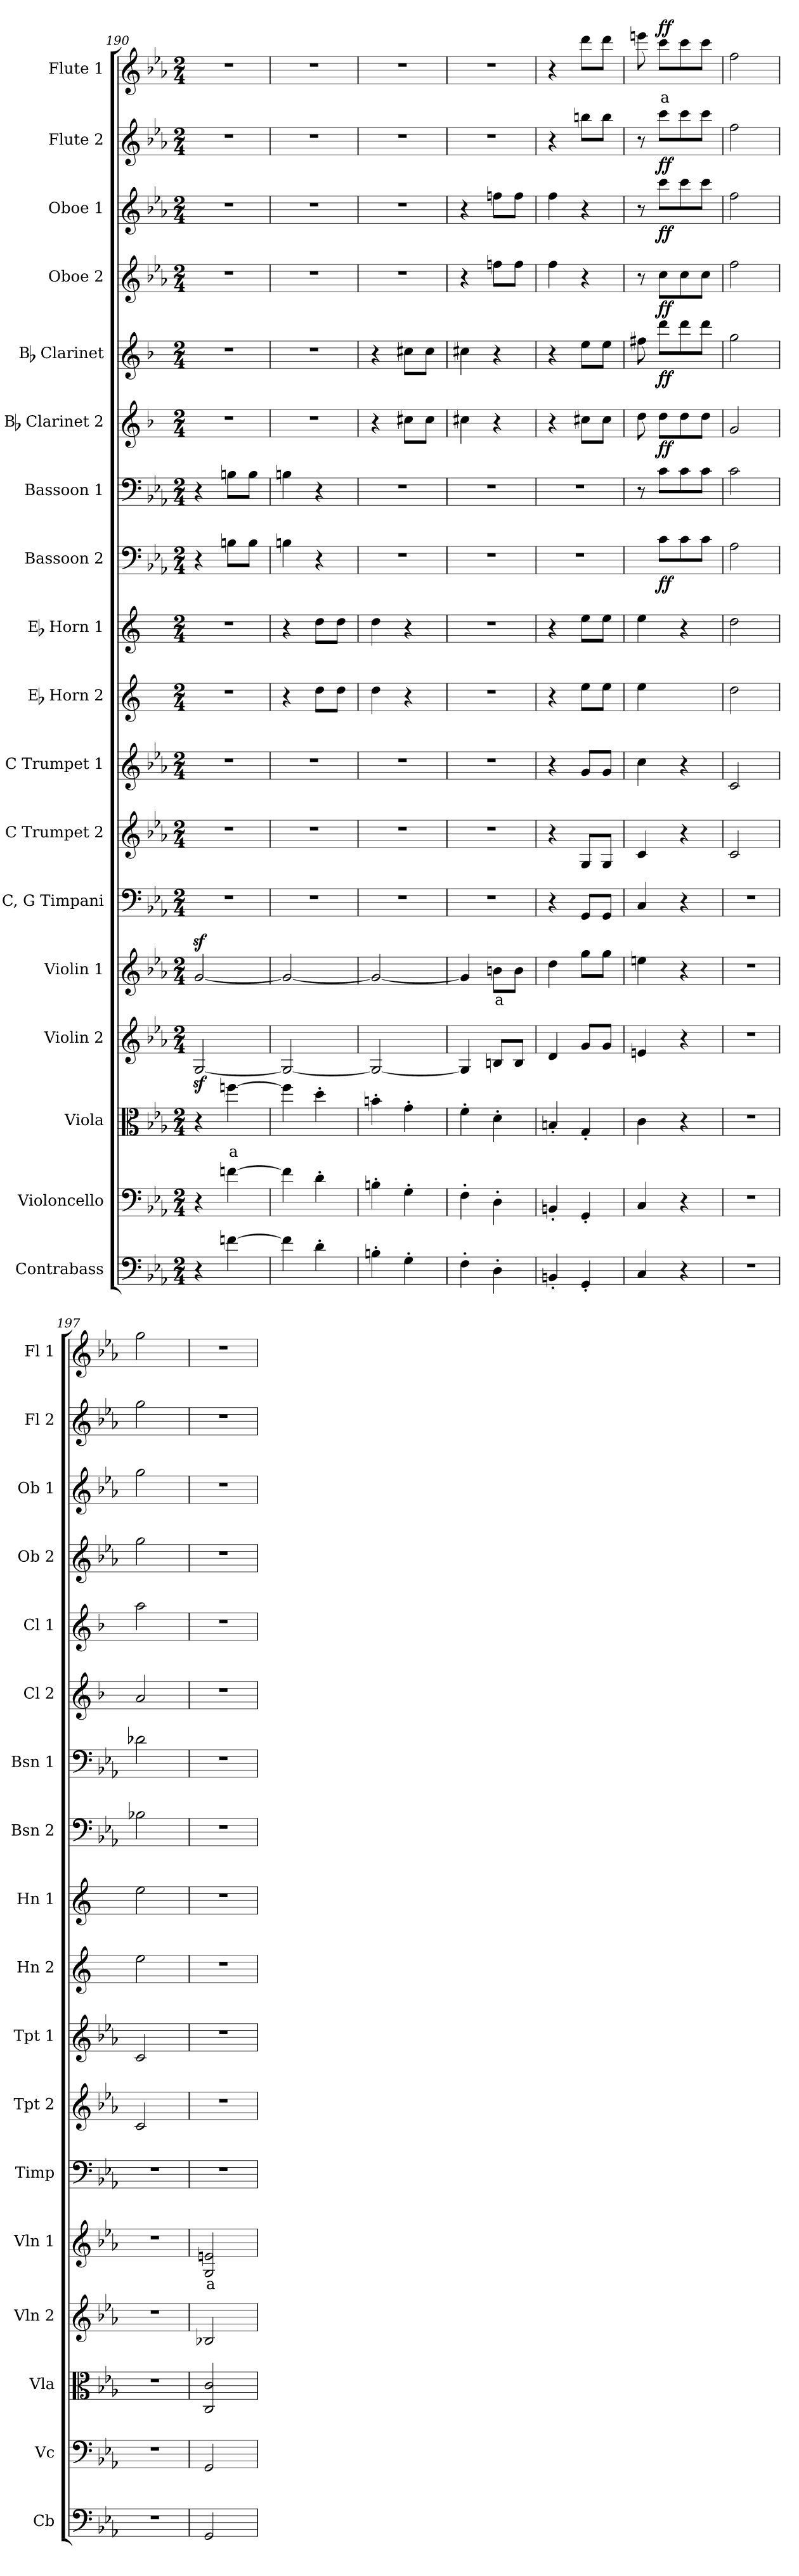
**kern	**kern	**kern	**text	**kern	**kern	**text	**kern	**kern	**kern	**kern	**kern	**kern	**dynam	**kern	**kern	**dynam	**kern	**dynam	**kern	**dynam	**kern	**dynam	**kern	**dynam	**kern	**text	**dynam
*part18	*part17	*part16	*part16	*part15	*part14	*part14	*part13	*part12	*part11	*part10	*part9	*part8	*part8	*part7	*part6	*part6	*part5	*part5	*part4	*part4	*part3	*part3	*part2	*part2	*part1	*part1	*part1
*staff18	*staff17	*staff16	*staff16	*staff15	*staff14	*staff14	*staff13	*staff12	*staff11	*staff10	*staff9	*staff8	*staff8	*staff7	*staff6	*staff6	*staff5	*staff5	*staff4	*staff4	*staff3	*staff3	*staff2	*staff2	*staff1	*staff1	*staff1
*I"Contrabass	*I"Violoncello	*I"Viola	*	*I"Violin 2	*I"Violin 1	*	*I"C, G Timpani	*I"C Trumpet 2	*I"C Trumpet 1	*I"Eb Horn 2	*I"Eb Horn 1	*I"Bassoon 2	*	*I"Bassoon 1	*I"Bb Clarinet 2	*	*I"Bb Clarinet	*	*I"Oboe 2	*	*I"Oboe 1	*	*I"Flute 2	*	*I"Flute 1	*	*
*I'Cb	*I'Vc	*I'Vla	*	*I'Vln 2	*I'Vln 1	*	*I'Timp	*I'Tpt 2	*I'Tpt 1	*I'Hn 2	*I'Hn 1	*I'Bsn 2	*	*I'Bsn 1	*I'Cl 2	*	*I'Cl 1	*	*I'Ob 2	*	*I'Ob 1	*	*I'Fl 2	*	*I'Fl 1	*	*
*clefF4	*clefF4	*clefC3	*	*clefG2	*clefG2	*	*clefF4	*clefG2	*clefG2	*clefG2	*clefG2	*clefF4	*	*clefF4	*clefG2	*	*clefG2	*	*clefG2	*	*clefG2	*	*clefG2	*	*clefG2	*	*
*ITrd7c12	*	*	*	*	*	*	*	*	*	*ITrd5c9	*ITrd5c9	*	*	*	*ITrd1c2	*	*ITrd1c2	*	*	*	*	*	*	*	*	*	*
*k[b-e-a-]	*k[b-e-a-]	*k[b-e-a-]	*	*k[b-e-a-]	*k[b-e-a-]	*	*k[b-e-a-]	*k[b-e-a-]	*k[b-e-a-]	*k[b-e-a-]	*k[b-e-a-]	*k[b-e-a-]	*	*k[b-e-a-]	*k[b-e-a-]	*	*k[b-e-a-]	*	*k[b-e-a-]	*	*k[b-e-a-]	*	*k[b-e-a-]	*	*k[b-e-a-]	*	*
*M2/4	*M2/4	*M2/4	*	*M2/4	*M2/4	*	*M2/4	*M2/4	*M2/4	*M2/4	*M2/4	*M2/4	*	*M2/4	*M2/4	*	*M2/4	*	*M2/4	*	*M2/4	*	*M2/4	*	*M2/4	*	*
=190	=190	=190	=190	=190	=190	=190	=190	=190	=190	=190	=190	=190	=190	=190	=190	=190	=190	=190	=190	=190	=190	=190	=190	=190	=190	=190	=190
4r	4r	4r	.	[2Gz</	[2gz</	.	2r	2r	2r	2r	2r	4r	.	4r	2r	.	2r	.	2r	.	2r	.	2r	.	2r	.	.
!	!	!	!LO:LY:b:color=#FF0000	!	!	!	!	!	!	!	!	!	!	!	!	!	!	!	!	!	!	!	!	!	!	!	!
[4Fn\	[4fn\	[4ffn\	a	.	.	.	.	.	.	.	.	8Bn\L	.	8Bn\L	.	.	.	.	.	.	.	.	.	.	.	.	.
.	.	.	.	.	.	.	.	.	.	.	.	8B\J	.	8B\J	.	.	.	.	.	.	.	.	.	.	.	.	.
=191	=191	=191	=191	=191	=191	=191	=191	=191	=191	=191	=191	=191	=191	=191	=191	=191	=191	=191	=191	=191	=191	=191	=191	=191	=191	=191	=191
4F\]	4f\]	4ff\]	.	2G/_	2g/_	.	2r	2r	2r	4r	4r	4Bn\	.	4Bn\	2r	.	2r	.	2r	.	2r	.	2r	.	2r	.	.
4D'\	4d'\	4dd'\	.	.	.	.	.	.	.	8f\L	8f\L	4r	.	4r	.	.	.	.	.	.	.	.	.	.	.	.	.
.	.	.	.	.	.	.	.	.	.	8f\J	8f\J	.	.	.	.	.	.	.	.	.	.	.	.	.	.	.	.
=192	=192	=192	=192	=192	=192	=192	=192	=192	=192	=192	=192	=192	=192	=192	=192	=192	=192	=192	=192	=192	=192	=192	=192	=192	=192	=192	=192
4BBn'\	4Bn'\	4bn'\	.	2G/_	2g/_	.	2r	2r	2r	4f\	4f\	2r	.	2r	4r	.	4r	.	2r	.	2r	.	2r	.	2r	.	.
4GG'\	4G'\	4g'\	.	.	.	.	.	.	.	4r	4r	.	.	.	8bn\L	.	8bn\L	.	.	.	.	.	.	.	.	.	.
.	.	.	.	.	.	.	.	.	.	.	.	.	.	.	8b\J	.	8b\J	.	.	.	.	.	.	.	.	.	.
=193	=193	=193	=193	=193	=193	=193	=193	=193	=193	=193	=193	=193	=193	=193	=193	=193	=193	=193	=193	=193	=193	=193	=193	=193	=193	=193	=193
4FF'\	4F'\	4f'\	.	4G/]	4g/]	.	2r	2r	2r	2r	2r	2r	.	2r	4bn\	.	4bn\	.	4r	.	4r	.	2r	.	2r	.	.
!	!	!	!	!	!	!LO:LY:b:color=#FF0000	!	!	!	!	!	!	!	!	!	!	!	!	!	!	!	!	!	!	!	!	!
4DD'\	4D'\	4d'\	.	8Bn/L	8bn\L	a	.	.	.	.	.	.	.	.	4r	.	4r	.	8ffn\L	.	8ffn\L	.	.	.	.	.	.
.	.	.	.	8B/J	8b\J	.	.	.	.	.	.	.	.	.	.	.	.	.	8ff\J	.	8ff\J	.	.	.	.	.	.
=194	=194	=194	=194	=194	=194	=194	=194	=194	=194	=194	=194	=194	=194	=194	=194	=194	=194	=194	=194	=194	=194	=194	=194	=194	=194	=194	=194
4BBBn'/	4BBn'/	4Bn'/	.	4d/	4dd\	.	4r	4r	4r	4r	4r	2r	.	2r	4r	.	4r	.	4ff\	.	4ff\	.	4r	.	4r	.	.
4GGG'/	4GG'/	4G'/	.	8g/L	8gg\L	.	8GG/L	8G/L	8g/L	8g\L	8g\L	.	.	.	8bn\L	.	8dd\L	.	4r	.	4r	.	8bbn\L	.	8ddd\L	.	.
.	.	.	.	8g/J	8gg\J	.	8GG/J	8G/J	8g/J	8g\J	8g\J	.	.	.	8b\J	.	8dd\J	.	.	.	.	.	8bb\J	.	8ddd\J	.	.
=195	=195	=195	=195	=195	=195	=195	=195	=195	=195	=195	=195	=195	=195	=195	=195	=195	=195	=195	=195	=195	=195	=195	=195	=195	=195	=195	=195
4CC/	4C/	4c\	.	4en/	4een\	.	4C/	4c/	4cc\	4g\	4g\	8ryy	.	8r	8cc\	.	8een\	.	8r	.	8r	.	8r	.	8eeen\	.	.
!	!	!	!	!	!	!	!	!	!	!	!	!	!LO:DY:b	!	!	!LO:DY:b	!	!LO:DY:b	!	!LO:DY:b	!	!LO:DY:b	!	!LO:DY:b	!	!LO:LY:b:color=#FF0000	!LO:DY:b
.	.	.	.	.	.	.	.	.	.	.	.	8c\L	ff	8c\L	8cc\L	ff	8ccc\L	ff	8cc\L	ff	8ccc\L	ff	8ccc\L	ff	8ccc\L	a	ff
4r	4r	4r	.	4r	4r	.	4r	4r	4r	4ryy	4r	8c\	.	8c\	8cc\	.	8ccc\	.	8cc\	.	8ccc\	.	8ccc\	.	8ccc\	.	.
.	.	.	.	.	.	.	.	.	.	.	.	8c\J	.	8c\J	8cc\J	.	8ccc\J	.	8cc\J	.	8ccc\J	.	8ccc\J	.	8ccc\J	.	.
=196	=196	=196	=196	=196	=196	=196	=196	=196	=196	=196	=196	=196	=196	=196	=196	=196	=196	=196	=196	=196	=196	=196	=196	=196	=196	=196	=196
2r	2r	2r	.	2r	2r	.	2r	2c/	2c/	2f\	2f\	2A-\	.	2c\	2f/	.	2ff\	.	2ff\	.	2ff\	.	2ff\	.	2ff\	.	.
=197	=197	=197	=197	=197	=197	=197	=197	=197	=197	=197	=197	=197	=197	=197	=197	=197	=197	=197	=197	=197	=197	=197	=197	=197	=197	=197	=197
2r	2r	2r	.	2r	2r	.	2r	2c/	2c/	2g\	2g\	2B-X\	.	2d-X\	2g/	.	2gg\	.	2gg\	.	2gg\	.	2gg\	.	2gg\	.	.
!!LO:PB:g=z
=198	=198	=198	=198	=198	=198	=198	=198	=198	=198	=198	=198	=198	=198	=198	=198	=198	=198	=198	=198	=198	=198	=198	=198	=198	=198	=198	=198
!	!	!	!	!	!	!LO:LY:b:color=#FF0000	!	!	!	!	!	!	!	!	!	!	!	!	!	!	!	!	!	!	!	!	!
2GGG/	2GG/	2C/ 2c/	.	2B-X/	2G/ 2en/	a	2r	2r	2r	2r	2r	2r	.	2r	2r	.	2r	.	2r	.	2r	.	2r	.	2r	.	.
=	=	=	=	=	=	=	=	=	=	=	=	=	=	=	=	=	=	=	=	=	=	=	=	=	=	=	=
*-	*-	*-	*-	*-	*-	*-	*-	*-	*-	*-	*-	*-	*-	*-	*-	*-	*-	*-	*-	*-	*-	*-	*-	*-	*-	*-	*-
